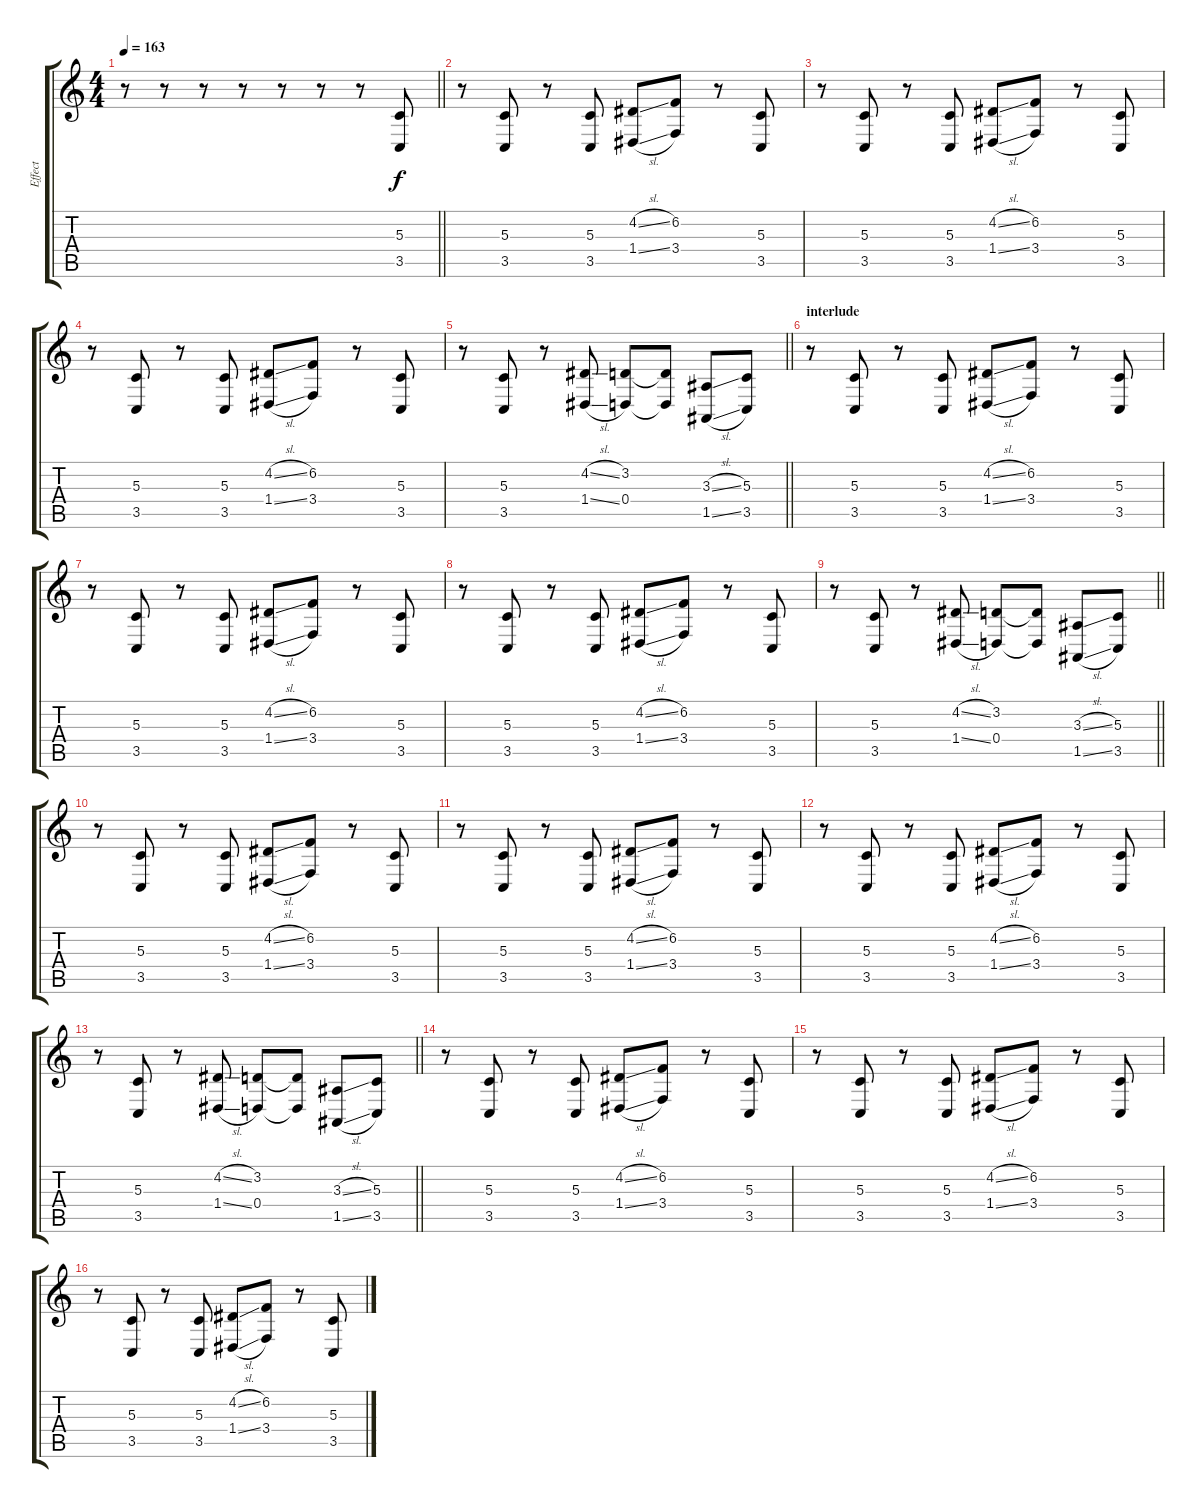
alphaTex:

\track ("Effect" "Effect") {instrument lead1square bank 255}
\staff {score tabs}
\tuning (E4 B3 G3 D3 A2 D2) {hide}
\ts (4 4)
\tempo 163
\clef g2
\barLineRight lightlight
\ks c
r.8{dy f} r.8 r.8 r.8 r.8 r.8 r.8 (5.3 3.5).8 |
r.8 (5.3 3.5).8 r.8 (5.3 3.5).8 (4.2{sl} 1.4{sl}).8 (6.2 3.4).8 r.8 (5.3 3.5).8 |
r.8 (5.3 3.5).8 r.8 (5.3 3.5).8 (4.2{sl} 1.4{sl}).8 (6.2 3.4).8 r.8 (5.3 3.5).8 |
r.8 (5.3 3.5).8 r.8 (5.3 3.5).8 (4.2{sl} 1.4{sl}).8 (6.2 3.4).8 r.8 (5.3 3.5).8 |
\barLineRight lightlight
r.8 (5.3 3.5).8 r.8 (4.2{sl} 1.4{sl}).8 (3.2 0.4).8 (3.2{t} 0.4{t}).8 (3.3{sl} 1.5{sl}).8 (5.3 3.5).8 |
\section ("" "interlude")
r.8 (5.3 3.5).8 r.8 (5.3 3.5).8 (4.2{sl} 1.4{sl}).8 (6.2 3.4).8 r.8 (5.3 3.5).8 |
r.8 (5.3 3.5).8 r.8 (5.3 3.5).8 (4.2{sl} 1.4{sl}).8 (6.2 3.4).8 r.8 (5.3 3.5).8 |
r.8 (5.3 3.5).8 r.8 (5.3 3.5).8 (4.2{sl} 1.4{sl}).8 (6.2 3.4).8 r.8 (5.3 3.5).8 |
\barLineRight lightlight
r.8 (5.3 3.5).8 r.8 (4.2{sl} 1.4{sl}).8 (3.2 0.4).8 (3.2{t} 0.4{t}).8 (3.3{sl} 1.5{sl}).8 (5.3 3.5).8 |
r.8 (5.3 3.5).8 r.8 (5.3 3.5).8 (4.2{sl} 1.4{sl}).8 (6.2 3.4).8 r.8 (5.3 3.5).8 |
r.8 (5.3 3.5).8 r.8 (5.3 3.5).8 (4.2{sl} 1.4{sl}).8 (6.2 3.4).8 r.8 (5.3 3.5).8 |
r.8 (5.3 3.5).8 r.8 (5.3 3.5).8 (4.2{sl} 1.4{sl}).8 (6.2 3.4).8 r.8 (5.3 3.5).8 |
\barLineRight lightlight
r.8 (5.3 3.5).8 r.8 (4.2{sl} 1.4{sl}).8 (3.2 0.4).8 (3.2{t} 0.4{t}).8 (3.3{sl} 1.5{sl}).8 (5.3 3.5).8 |
r.8 (5.3 3.5).8 r.8 (5.3 3.5).8 (4.2{sl} 1.4{sl}).8 (6.2 3.4).8 r.8 (5.3 3.5).8 |
r.8 (5.3 3.5).8 r.8 (5.3 3.5).8 (4.2{sl} 1.4{sl}).8 (6.2 3.4).8 r.8 (5.3 3.5).8 |
r.8 (5.3 3.5).8 r.8 (5.3 3.5).8 (4.2{sl} 1.4{sl}).8 (6.2 3.4).8 r.8 (5.3 3.5).8
